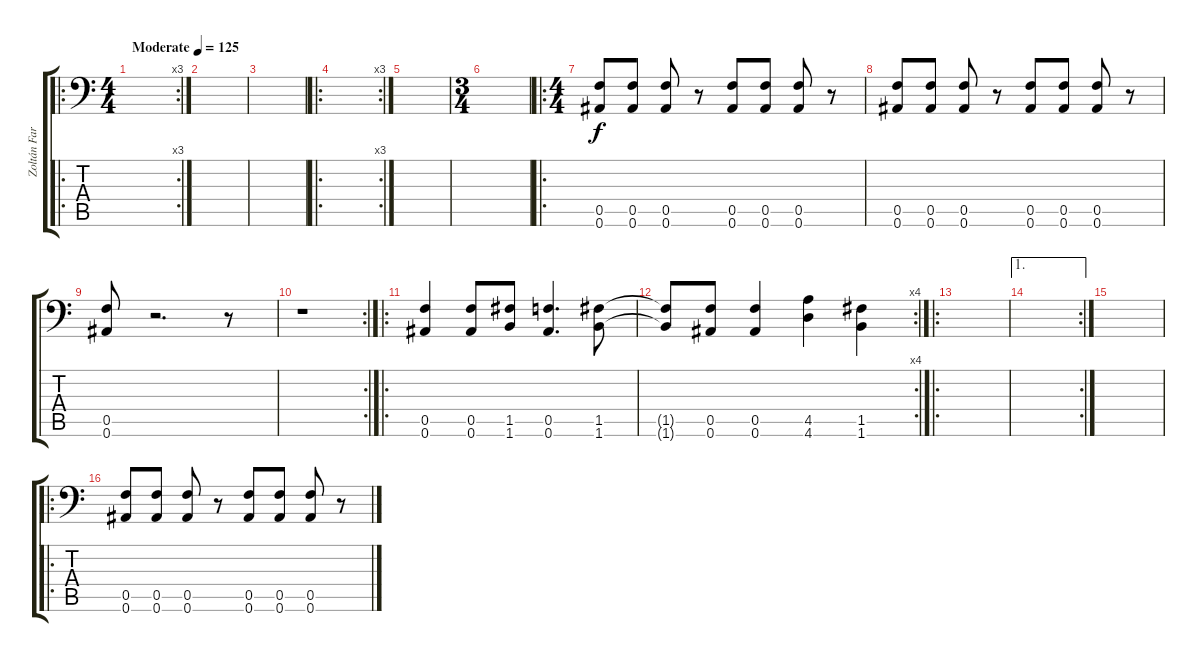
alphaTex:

\track ("Zoltán Farkas" "Zoltán Far") {instrument distortionguitar}
\staff {score tabs}
\tuning (C4 G3 Eb3 Bb2 F2 Bb1) {hide}
\ro
\rc 3
\ts (4 4)
\tempo (125 "Moderate")
\clef f4
\ks c
|
|
|
\ro
\rc 3
|
|
\ts (3 4)
|
\ro
\ts (4 4)
(0.5 0.6).8 (0.5 0.6).8 (0.5 0.6).8 r.8 (0.5 0.6).8 (0.5 0.6).8 (0.5 0.6).8 r.8 |
(0.5 0.6).8 (0.5 0.6).8 (0.5 0.6).8 r.8 (0.5 0.6).8 (0.5 0.6).8 (0.5 0.6).8 r.8 |
(0.5 0.6).8 r.2{d} r.8 |
\rc 2
r.1 |
\ro
(0.5 0.6).4 (0.5 0.6).8 (1.5 1.6).8 (0.5 0.6).4{d} (1.5 1.6).8 |
\rc 4
(1.5{t} 1.6{t}).8 (0.5 0.6).8 (0.5 0.6).4 (4.5 4.6).4 (1.5 1.6).4 |
\ro
|
\ae 1
\rc 2
|
|
\ro
(0.5 0.6).8 (0.5 0.6).8 (0.5 0.6).8 r.8 (0.5 0.6).8 (0.5 0.6).8 (0.5 0.6).8 r.8
